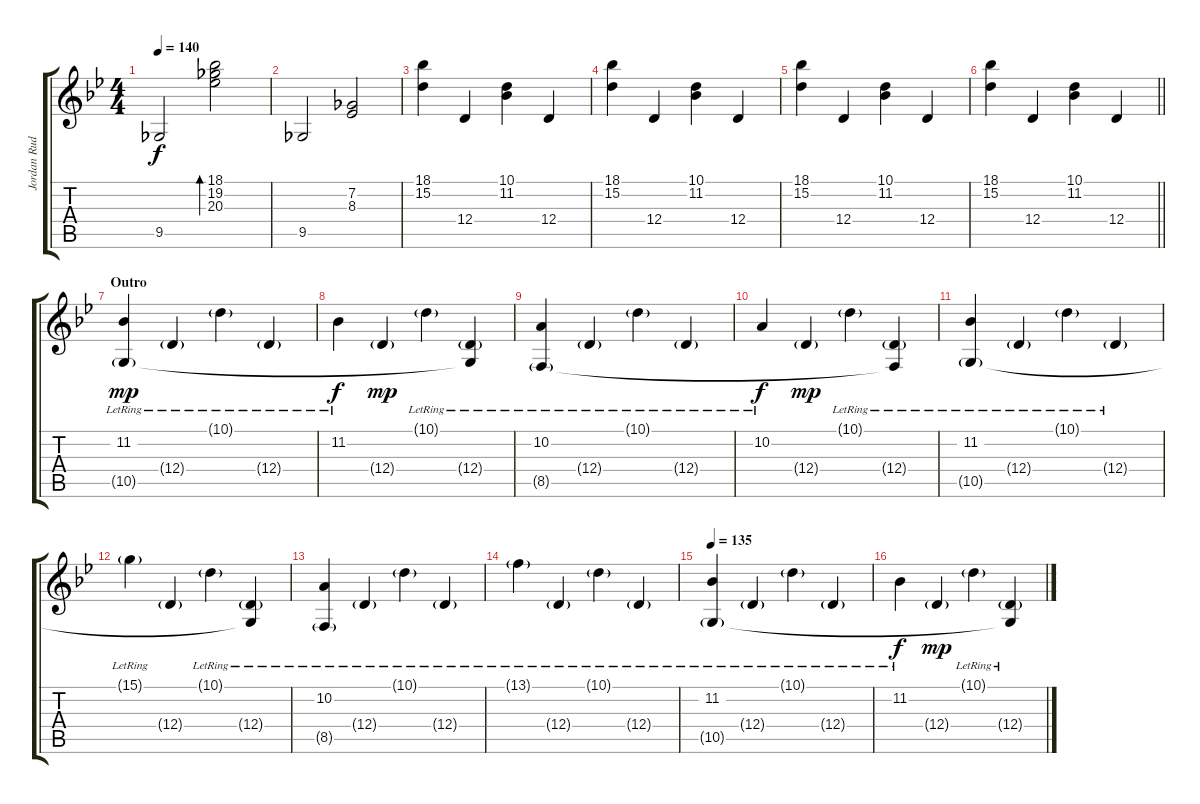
\track ("Jordan Rudess" "Jordan Rud") {instrument brightacousticpiano}
\staff {score tabs}
\tuning (E4 B3 G3 D3 A2 E2) {hide}
\ts (4 4)
\tempo 140
\clef g2
\ks bb
9.5.2{dy f} (18.1 19.2 20.3).2{bd 480} |
9.5.2 (7.2 8.3).2 |
(18.1 15.2).4{volume 9} 12.4.4 (10.1 11.2).4 12.4.4 |
(18.1 15.2).4 12.4.4 (10.1 11.2).4 12.4.4 |
(18.1 15.2).4 12.4.4 (10.1 11.2).4 12.4.4 |
\barLineRight lightlight
(18.1 15.2).4 12.4.4 (10.1 11.2).4 12.4.4 |
\section ("" "Outro")
(11.2{lr} 10.5{g}).4{dy mp volume 13} 12.4{g lr}.4 10.1{g lr}.4 12.4{g lr}.4 |
11.2{lr}.4{dy f} 12.4{g}.4{dy mp} 10.1{g lr}.4 (12.4{g lr} 10.5{t}).4 |
(10.2{lr} 8.5{g}).4 12.4{g lr}.4 10.1{g lr}.4 12.4{g lr}.4 |
10.2{lr}.4{dy f} 12.4{g}.4{dy mp} 10.1{g lr}.4 (12.4{g lr} 8.5{t}).4 |
(11.2{lr} 10.5{g}).4 12.4{g lr}.4 10.1{g lr}.4 12.4{g lr}.4 |
15.1{g lr}.4 12.4{g}.4 10.1{g lr}.4 (12.4{g lr} 10.5{t}).4 |
(10.2{lr} 8.5{g}).4 12.4{g lr}.4 10.1{g lr}.4 12.4{g lr}.4 |
13.1{g lr}.4 12.4{g lr}.4 10.1{g lr}.4 12.4{g lr}.4 |
\tempo 135
(11.2{lr} 10.5{g}).4 12.4{g lr}.4 10.1{g lr}.4 12.4{g lr}.4 |
11.2{lr}.4{dy f} 12.4{g}.4{dy mp} 10.1{g lr}.4 (12.4{g lr} 10.5{t}).4
